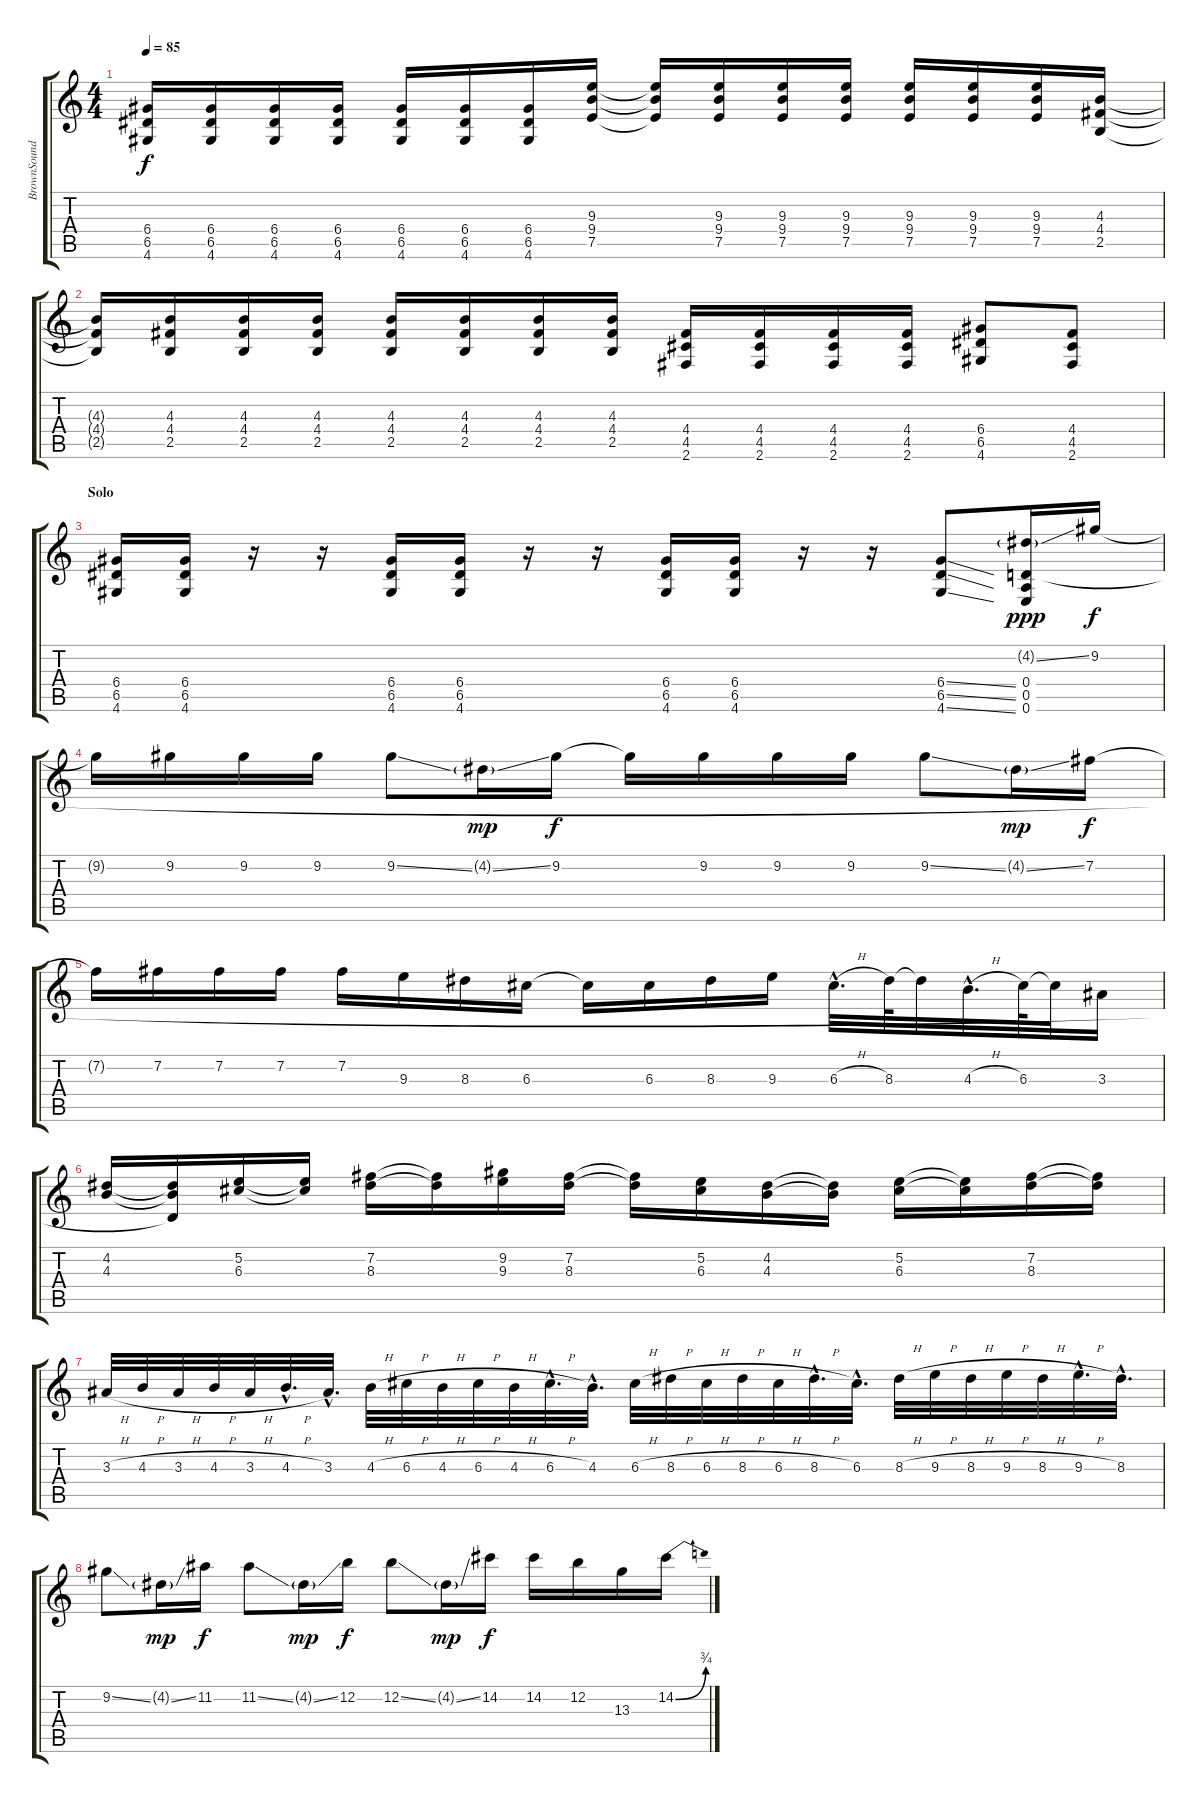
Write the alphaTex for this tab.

\track ("BrownSound" "BrownSound") {instrument distortionguitar}
\staff {score tabs}
\tuning (E4 B3 G3 D3 A2 E2) {hide}
\ts (4 4)
\tempo 85
\clef g2
\ks c
(6.4{t} 6.5{t} 4.6{t}).16{dy f} (6.4 6.5 4.6).16 (6.4 6.5 4.6).16 (6.4 6.5 4.6).16 (6.4 6.5 4.6).16 (6.4 6.5 4.6).16 (6.4 6.5 4.6).16 (9.3 9.4 7.5).16 (9.3{t} 9.4{t} 7.5{t}).16 (9.3 9.4 7.5).16 (9.3 9.4 7.5).16 (9.3 9.4 7.5).16 (9.3 9.4 7.5).16 (9.3 9.4 7.5).16 (9.3 9.4 7.5).16 (4.3 4.4 2.5).16 |
(4.3{t} 4.4{t} 2.5{t}).16 (4.3 4.4 2.5).16 (4.3 4.4 2.5).16 (4.3 4.4 2.5).16 (4.3 4.4 2.5).16 (4.3 4.4 2.5).16 (4.3 4.4 2.5).16 (4.3 4.4 2.5).16 (4.4 4.5 2.6).16 (4.4 4.5 2.6).16 (4.4 4.5 2.6).16 (4.4 4.5 2.6).16 (6.4 6.5 4.6).8 (4.4 4.5 2.6).8 |
\section ("" "Solo")
(6.4 6.5 4.6).16 (6.4 6.5 4.6).16 r.16 r.16 (6.4 6.5 4.6).16 (6.4 6.5 4.6).16 r.16 r.16 (6.4 6.5 4.6).16 (6.4 6.5 4.6).16 r.16 r.16 (6.4{ss} 6.5{ss} 4.6{ss}).8 (4.2{ss g} 0.4 0.5 0.6).16{dy ppp} 9.2.16{dy f} |
9.2{t}.16 9.2.16 9.2.16 9.2.16 9.2{ss}.8 4.2{ss g}.16{dy mp} 9.2.16{dy f} 9.2{t}.16 9.2.16 9.2.16 9.2.16 9.2{ss}.8 4.2{ss g}.16{dy mp} 7.2.16{dy f} |
7.2{t}.16 7.2.16 7.2.16 7.2.16 7.2.16 9.3.16 8.3.16 6.3.16 6.3{t}.16 6.3.16 8.3.16 9.3.16 6.3{h hac}.32{d} 8.3.64 8.3{t}.32 4.3{h hac}.32{d} 6.3.64 6.3{t}.32 3.3.16 |
(4.2 4.3).16 (4.2{t} 4.3{t} 0.4{t}).16 (5.2 6.3).16 (5.2{t} 6.3{t}).16 (7.2 8.3).16 (7.2{t} 8.3{t}).16 (9.2 9.3).16 (7.2 8.3).16 (7.2{t} 8.3{t}).16 (5.2 6.3).16 (4.2 4.3).16 (4.2{t} 4.3{t}).16 (5.2 6.3).16 (5.2{t} 6.3{t}).16 (7.2 8.3).16 (7.2{t} 8.3{t}).16 |
3.3{h}.32 4.3{h}.32 3.3{h}.32 4.3{h}.32 3.3{h}.32 4.3{h hac}.32{d} 3.3{hac}.32{d} 4.3{h}.32 6.3{h}.32 4.3{h}.32 6.3{h}.32 4.3{h}.32 6.3{h hac}.32{d} 4.3{hac}.32{d} 6.3{h}.32 8.3{h}.32 6.3{h}.32 8.3{h}.32 6.3{h}.32 8.3{h hac}.32{d} 6.3{hac}.32{d} 8.3{h}.32 9.3{h}.32 8.3{h}.32 9.3{h}.32 8.3{h}.32 9.3{h hac}.32{d} 8.3{hac}.32{d} |
9.2{ss}.8 4.2{ss g}.16{dy mp} 11.2.16{dy f} 11.2{ss}.8 4.2{ss g}.16{dy mp} 12.2.16{dy f} 12.2{ss}.8 4.2{ss g}.16{dy mp} 14.2.16{dy f} 14.2.16 12.2.16 13.3.16 14.2{be (bend 0 0 60 3)}.16
